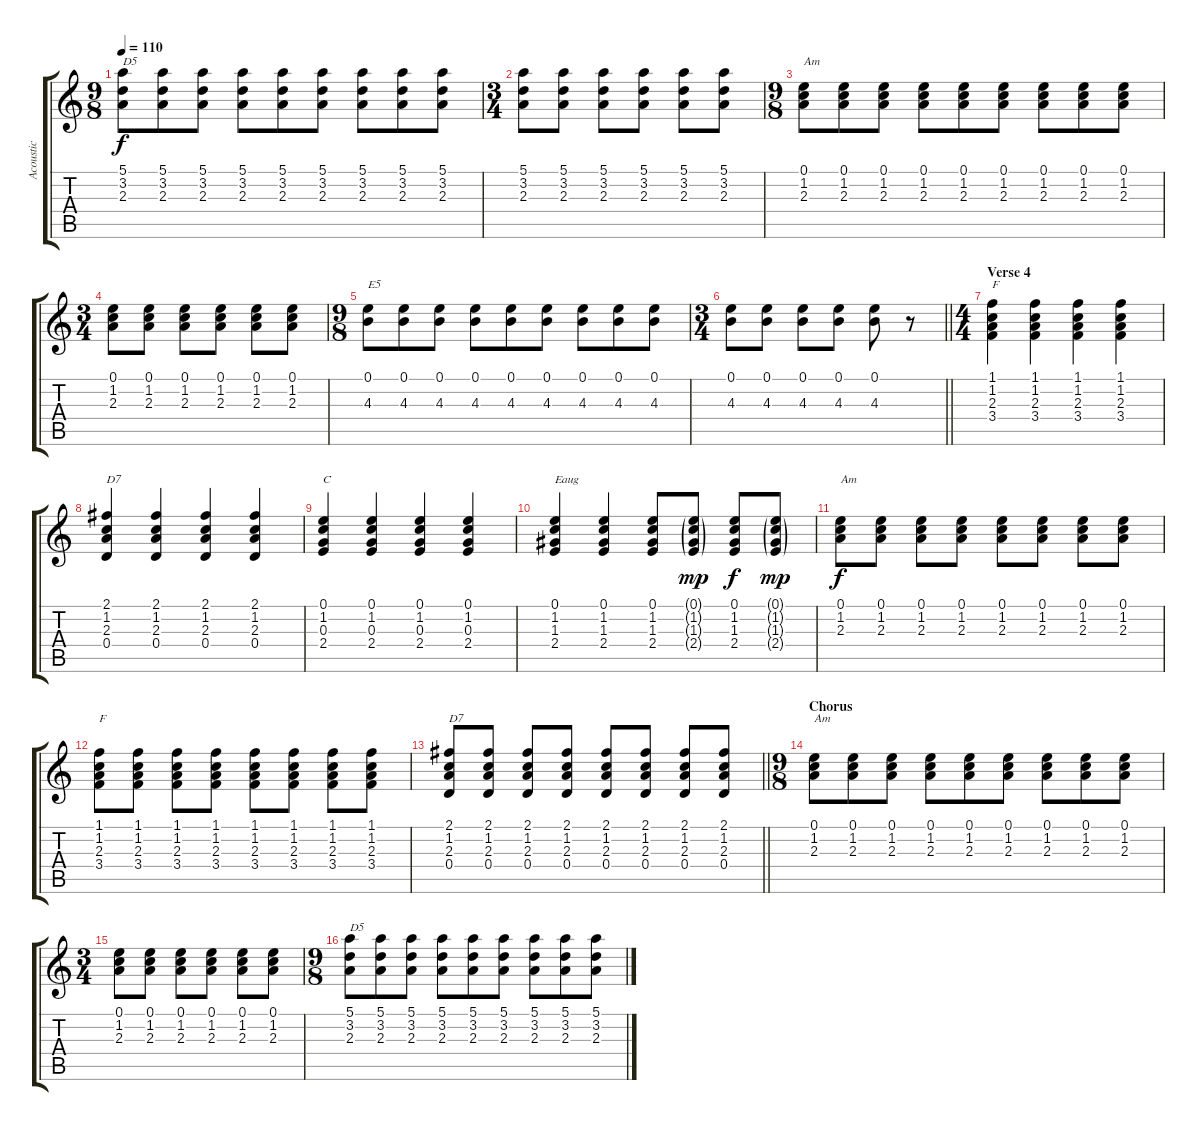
\track ("Acoustic" "Acoustic") {instrument acousticguitarsteel}
\staff {score tabs}
\tuning (E4 B3 G3 D3 A2 E2) {hide}
\ts (9 8)
\tempo 110
\clef g2
\ks c
(5.1 3.2 2.3).8{txt "D5" dy f} (5.1 3.2 2.3).8 (5.1 3.2 2.3).8 (5.1 3.2 2.3).8 (5.1 3.2 2.3).8 (5.1 3.2 2.3).8 (5.1 3.2 2.3).8 (5.1 3.2 2.3).8 (5.1 3.2 2.3).8 |
\ts (3 4)
(5.1 3.2 2.3).8 (5.1 3.2 2.3).8 (5.1 3.2 2.3).8 (5.1 3.2 2.3).8 (5.1 3.2 2.3).8 (5.1 3.2 2.3).8 |
\ts (9 8)
(0.1 1.2 2.3).8{txt "Am"} (0.1 1.2 2.3).8 (0.1 1.2 2.3).8 (0.1 1.2 2.3).8 (0.1 1.2 2.3).8 (0.1 1.2 2.3).8 (0.1 1.2 2.3).8 (0.1 1.2 2.3).8 (0.1 1.2 2.3).8 |
\ts (3 4)
(0.1 1.2 2.3).8 (0.1 1.2 2.3).8 (0.1 1.2 2.3).8 (0.1 1.2 2.3).8 (0.1 1.2 2.3).8 (0.1 1.2 2.3).8 |
\ts (9 8)
(0.1 4.3).8{txt "E5"} (0.1 4.3).8 (0.1 4.3).8 (0.1 4.3).8 (0.1 4.3).8 (0.1 4.3).8 (0.1 4.3).8 (0.1 4.3).8 (0.1 4.3).8 |
\ts (3 4)
\barLineRight lightlight
(0.1 4.3).8 (0.1 4.3).8 (0.1 4.3).8 (0.1 4.3).8 (0.1 4.3).8 r.8 |
\ts (4 4)
\section ("" "Verse 4")
(1.1 1.2 2.3 3.4).4{txt "F"} (1.1 1.2 2.3 3.4).4 (1.1 1.2 2.3 3.4).4 (1.1 1.2 2.3 3.4).4 |
(2.1 1.2 2.3 0.4).4{txt "D7"} (2.1 1.2 2.3 0.4).4 (2.1 1.2 2.3 0.4).4 (2.1 1.2 2.3 0.4).4 |
(0.1 1.2 0.3 2.4).4{txt "C"} (0.1 1.2 0.3 2.4).4 (0.1 1.2 0.3 2.4).4 (0.1 1.2 0.3 2.4).4 |
(0.1 1.2 1.3 2.4).4{txt "Eaug"} (0.1 1.2 1.3 2.4).4 (0.1 1.2 1.3 2.4).8 (0.1{g} 1.2{g} 1.3{g} 2.4{g}).8{dy mp} (0.1 1.2 1.3 2.4).8{dy f} (0.1{g} 1.2{g} 1.3{g} 2.4{g}).8{dy mp} |
(0.1 1.2 2.3).8{txt "Am" dy f} (0.1 1.2 2.3).8 (0.1 1.2 2.3).8 (0.1 1.2 2.3).8 (0.1 1.2 2.3).8 (0.1 1.2 2.3).8 (0.1 1.2 2.3).8 (0.1 1.2 2.3).8 |
(1.1 1.2 2.3 3.4).8{txt "F"} (1.1 1.2 2.3 3.4).8 (1.1 1.2 2.3 3.4).8 (1.1 1.2 2.3 3.4).8 (1.1 1.2 2.3 3.4).8 (1.1 1.2 2.3 3.4).8 (1.1 1.2 2.3 3.4).8 (1.1 1.2 2.3 3.4).8 |
\barLineRight lightlight
(2.1 1.2 2.3 0.4).8{txt "D7"} (2.1 1.2 2.3 0.4).8 (2.1 1.2 2.3 0.4).8 (2.1 1.2 2.3 0.4).8 (2.1 1.2 2.3 0.4).8 (2.1 1.2 2.3 0.4).8 (2.1 1.2 2.3 0.4).8 (2.1 1.2 2.3 0.4).8 |
\ts (9 8)
\section ("" "Chorus")
(0.1 1.2 2.3).8{txt "Am"} (0.1 1.2 2.3).8 (0.1 1.2 2.3).8 (0.1 1.2 2.3).8 (0.1 1.2 2.3).8 (0.1 1.2 2.3).8 (0.1 1.2 2.3).8 (0.1 1.2 2.3).8 (0.1 1.2 2.3).8 |
\ts (3 4)
(0.1 1.2 2.3).8 (0.1 1.2 2.3).8 (0.1 1.2 2.3).8 (0.1 1.2 2.3).8 (0.1 1.2 2.3).8 (0.1 1.2 2.3).8 |
\ts (9 8)
(5.1 3.2 2.3).8{txt "D5"} (5.1 3.2 2.3).8 (5.1 3.2 2.3).8 (5.1 3.2 2.3).8 (5.1 3.2 2.3).8 (5.1 3.2 2.3).8 (5.1 3.2 2.3).8 (5.1 3.2 2.3).8 (5.1 3.2 2.3).8
